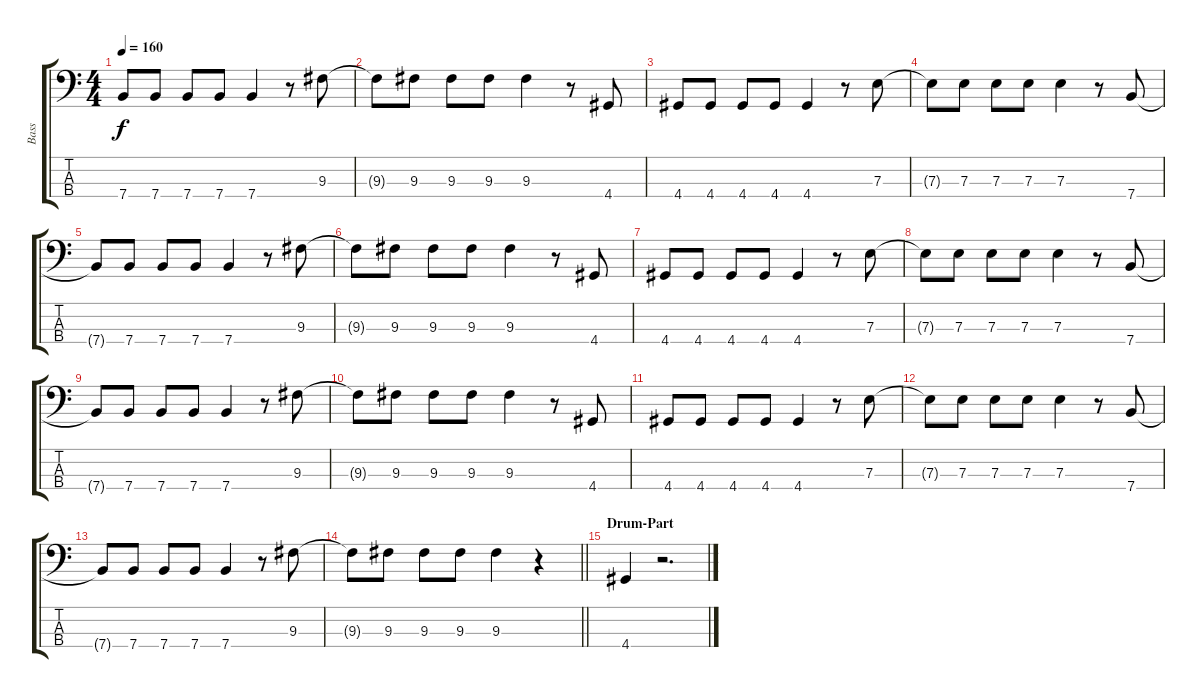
\track ("Bass" "Bass") {instrument electricbasspick}
\staff {score tabs}
\tuning (G2 D2 A1 E1) {hide}
\ts (4 4)
\tempo 160
\clef f4
\ks c
7.4{t}.8{dy f} 7.4.8 7.4.8 7.4.8 7.4.4 r.8 9.3.8 |
9.3{t}.8 9.3.8 9.3.8 9.3.8 9.3.4 r.8 4.4.8 |
4.4.8 4.4.8 4.4.8 4.4.8 4.4.4 r.8 7.3.8 |
7.3{t}.8 7.3.8 7.3.8 7.3.8 7.3.4 r.8 7.4.8 |
7.4{t}.8 7.4.8 7.4.8 7.4.8 7.4.4 r.8 9.3.8 |
9.3{t}.8 9.3.8 9.3.8 9.3.8 9.3.4 r.8 4.4.8 |
4.4.8 4.4.8 4.4.8 4.4.8 4.4.4 r.8 7.3.8 |
7.3{t}.8 7.3.8 7.3.8 7.3.8 7.3.4 r.8 7.4.8 |
7.4{t}.8 7.4.8 7.4.8 7.4.8 7.4.4 r.8 9.3.8 |
9.3{t}.8 9.3.8 9.3.8 9.3.8 9.3.4 r.8 4.4.8 |
4.4.8 4.4.8 4.4.8 4.4.8 4.4.4 r.8 7.3.8 |
7.3{t}.8 7.3.8 7.3.8 7.3.8 7.3.4 r.8 7.4.8 |
7.4{t}.8 7.4.8 7.4.8 7.4.8 7.4.4 r.8 9.3.8 |
\barLineRight lightlight
9.3{t}.8 9.3.8 9.3.8 9.3.8 9.3.4 r.4 |
\section ("" "Drum-Part")
4.4.4 r.2{d}
